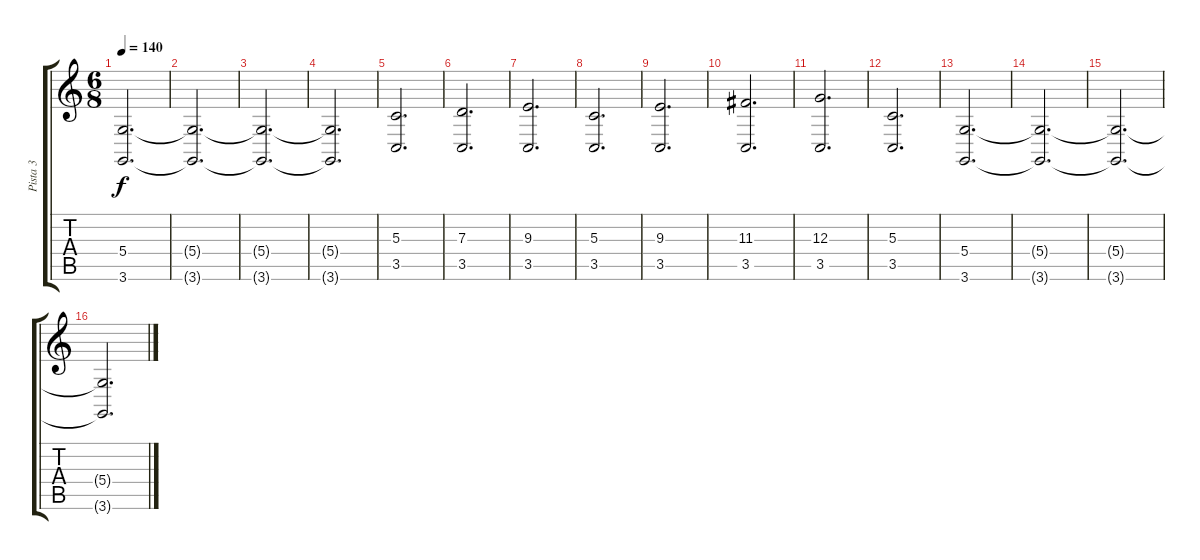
\track ("Pista 3" "Pista 3") {instrument stringensemble1}
\staff {score tabs}
\tuning (E4 B3 G3 D3 A2 E2) {hide}
\ts (6 8)
\tempo 140
\clef g2
\ks c
(5.4{t} 3.6{t}).2{d dy f} |
(5.4{t} 3.6{t}).2{d} |
(5.4{t} 3.6{t}).2{d} |
(5.4{t} 3.6{t}).2{d} |
(5.3 3.5).2{d} |
(7.3 3.5).2{d} |
(9.3 3.5).2{d} |
(5.3 3.5).2{d} |
(9.3 3.5).2{d} |
(11.3 3.5).2{d} |
(12.3 3.5).2{d} |
(5.3 3.5).2{d} |
(5.4 3.6).2{d} |
(5.4{t} 3.6{t}).2{d} |
(5.4{t} 3.6{t}).2{d} |
(5.4{t} 3.6{t}).2{d}
